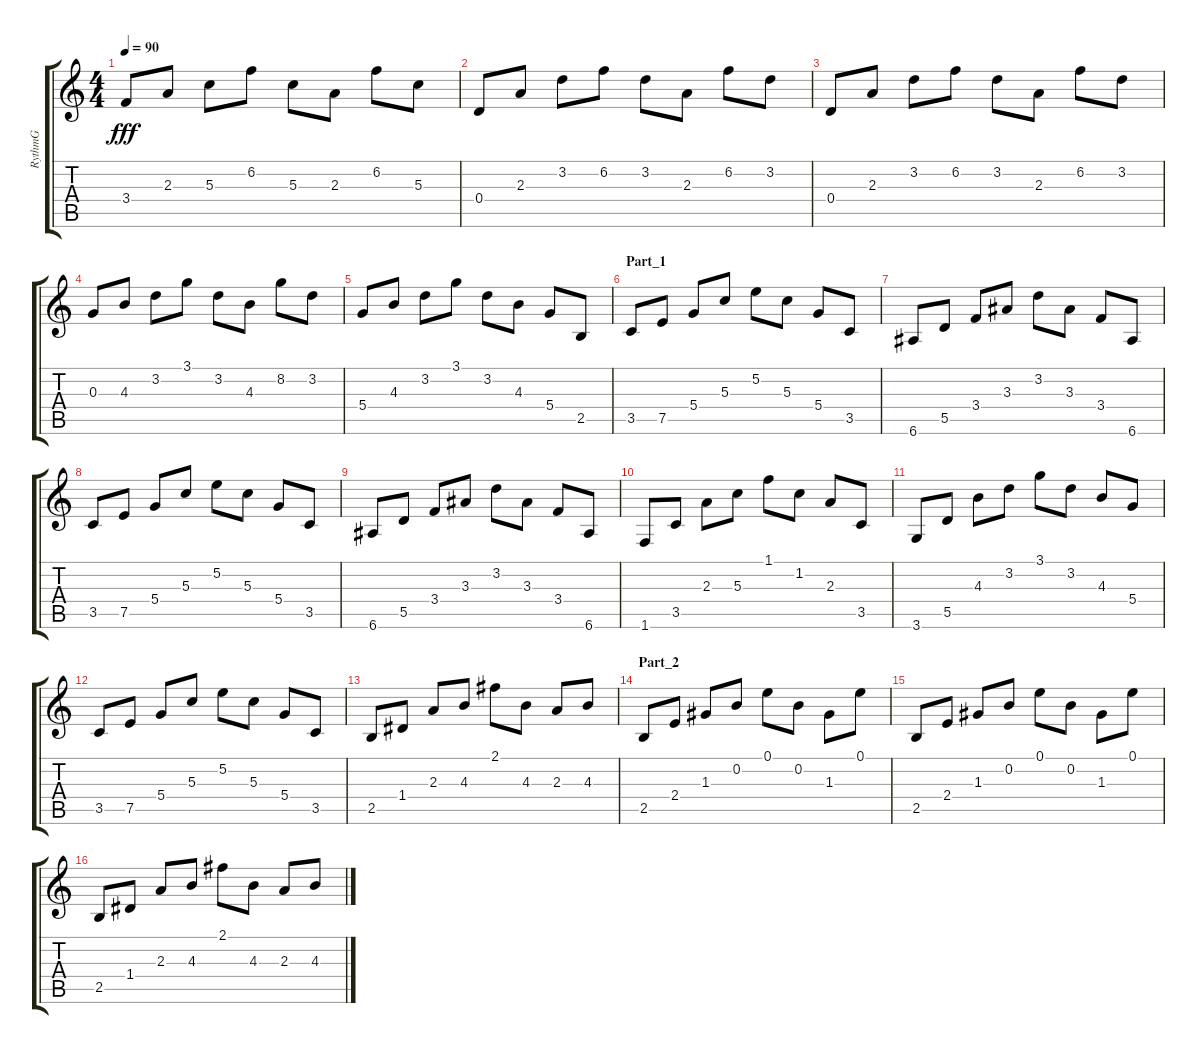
\track ("RythmG" "RythmG") {instrument acousticguitarnylon}
\staff {score tabs}
\tuning (E4 B3 G3 D3 A2 E2) {hide}
\ts (4 4)
\tempo 90
\clef g2
\ks c
3.4.8{dy fff} 2.3.8 5.3.8 6.2.8 5.3.8 2.3.8 6.2.8 5.3.8 |
0.4.8 2.3.8 3.2.8 6.2.8 3.2.8 2.3.8 6.2.8 3.2.8 |
0.4.8 2.3.8 3.2.8 6.2.8 3.2.8 2.3.8 6.2.8 3.2.8 |
0.3.8 4.3.8 3.2.8 3.1.8 3.2.8 4.3.8 8.2.8 3.2.8 |
5.4.8 4.3.8 3.2.8 3.1.8 3.2.8 4.3.8 5.4.8 2.5.8 |
\section ("" "Part_1")
3.5.8 7.5.8 5.4.8 5.3.8 5.2.8 5.3.8 5.4.8 3.5.8 |
6.6.8 5.5.8 3.4.8 3.3.8 3.2.8 3.3.8 3.4.8 6.6.8 |
3.5.8 7.5.8 5.4.8 5.3.8 5.2.8 5.3.8 5.4.8 3.5.8 |
6.6.8 5.5.8 3.4.8 3.3.8 3.2.8 3.3.8 3.4.8 6.6.8 |
1.6.8 3.5.8 2.3.8 5.3.8 1.1.8 1.2.8 2.3.8 3.5.8 |
3.6.8 5.5.8 4.3.8 3.2.8 3.1.8 3.2.8 4.3.8 5.4.8 |
3.5.8 7.5.8 5.4.8 5.3.8 5.2.8 5.3.8 5.4.8 3.5.8 |
2.5.8 1.4.8 2.3.8 4.3.8 2.1.8 4.3.8 2.3.8 4.3.8 |
\section ("" "Part_2")
2.5.8 2.4.8 1.3.8 0.2.8 0.1.8 0.2.8 1.3.8 0.1.8 |
2.5.8 2.4.8 1.3.8 0.2.8 0.1.8 0.2.8 1.3.8 0.1.8 |
2.5.8 1.4.8 2.3.8 4.3.8 2.1.8 4.3.8 2.3.8 4.3.8
